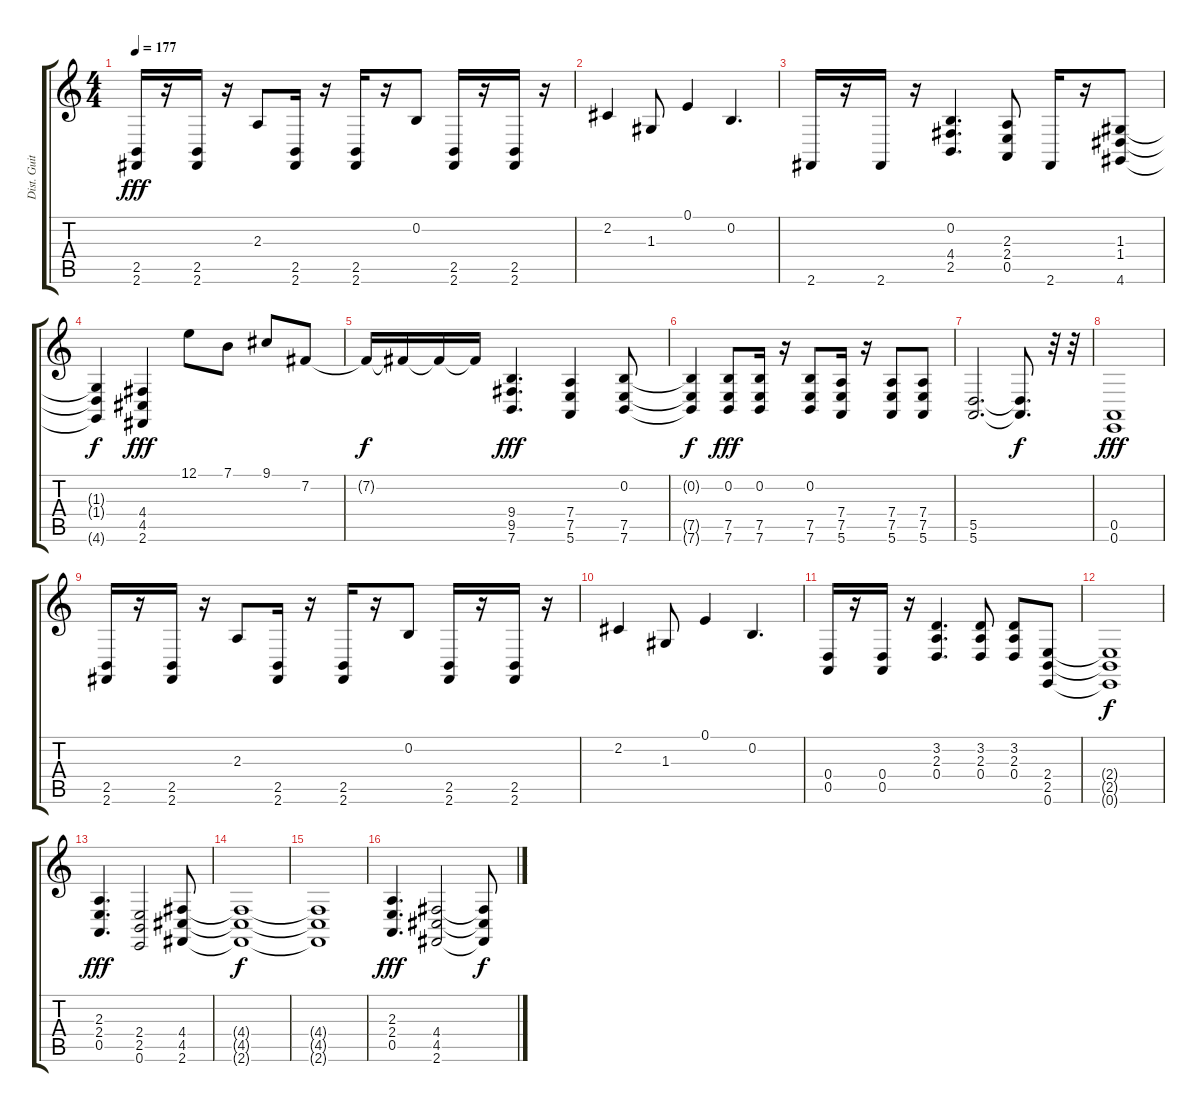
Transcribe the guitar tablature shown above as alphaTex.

\track ("Dist. Guitar 3" "Dist. Guit") {instrument lead5charang}
\staff {score tabs}
\tuning (E4 B3 G3 D3 A2 E2) {hide}
\ts (4 4)
\tempo 177
\clef g2
\ks c
(2.5 2.6).16{dy fff} r.16 (2.5 2.6).16 r.16 2.3.8 (2.5 2.6).16 r.16 (2.5 2.6).16 r.16 0.2.8 (2.5 2.6).16 r.16 (2.5 2.6).16 r.16 |
2.2.4 1.3.8 0.1.4 0.2.4{d} |
2.6.16 r.16 2.6.16 r.16 (0.2 4.4 2.5).4{d} (2.3 2.4 0.5).8 2.6.16 r.16 (1.3 1.4 4.6).8 |
(1.3{t} 1.4{t} 4.6{t}).4{dy f} (4.4 4.5 2.6).4{dy fff} 12.1.8 7.1.8 9.1.8 7.2.8 |
7.2{t}.16{dy f} 7.2{t}.16 7.2{t}.16 7.2{t}.16 (9.4 9.5 7.6).4{d dy fff} (7.4 7.5 5.6).4 (0.2 7.5 7.6).8 |
(0.2{t} 7.5{t} 7.6{t}).4{dy f} (0.2 7.5 7.6).8{dy fff} (0.2 7.5 7.6).16 r.16 (0.2 7.5 7.6).8 (7.4 7.5 5.6).16 r.16 (7.4 7.5 5.6).8 (7.4 7.5 5.6).8 |
(5.5 5.6).2{d} (5.5{t} 5.6{t}).8{d dy f} r.32 r.32 |
(0.5 0.6).1{dy fff} |
(2.5 2.6).16 r.16 (2.5 2.6).16 r.16 2.3.8 (2.5 2.6).16 r.16 (2.5 2.6).16 r.16 0.2.8 (2.5 2.6).16 r.16 (2.5 2.6).16 r.16 |
2.2.4 1.3.8 0.1.4 0.2.4{d} |
(0.4 0.5).16 r.16 (0.4 0.5).16 r.16 (3.2 2.3 0.4).4{d} (3.2 2.3 0.4).8 (3.2 2.3 0.4).8 (2.4 2.5 0.6).8 |
(2.4{t} 2.5{t} 0.6{t}).1{dy f} |
(2.3 2.4 0.5).4{d dy fff} (2.4 2.5 0.6).2 (4.4 4.5 2.6).8 |
(4.4{t} 4.5{t} 2.6{t}).1{dy f} |
(4.4{t} 4.5{t} 2.6{t}).1 |
(2.3 2.4 0.5).4{d dy fff} (4.4 4.5 2.6).2 (4.4{t} 4.5{t} 2.6{t}).8{dy f}
